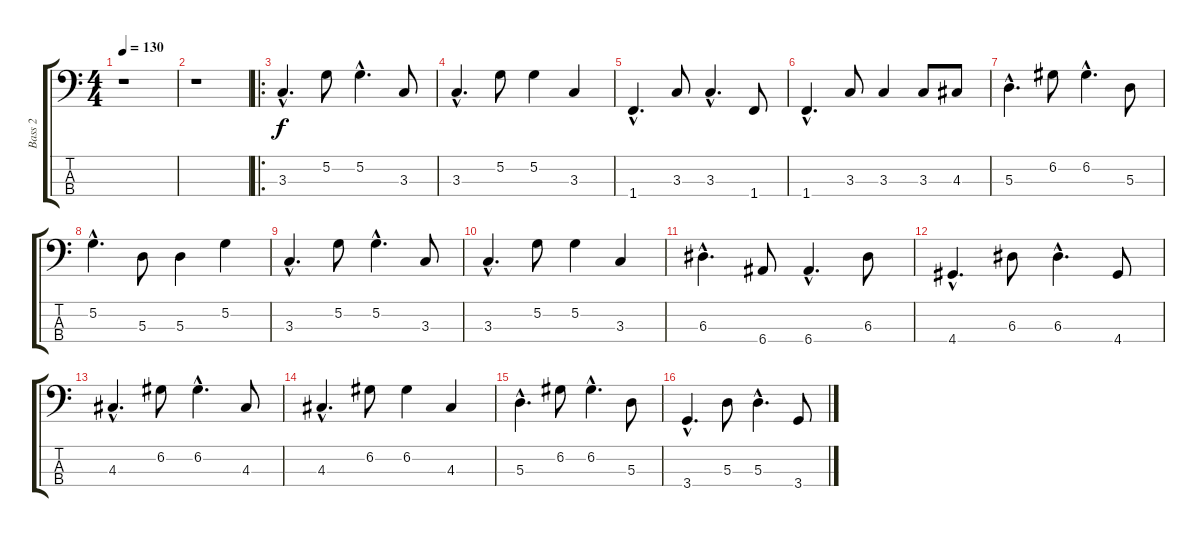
\track ("Bass 2" "Bass 2") {instrument electricbassfinger}
\staff {score tabs}
\tuning (G2 D2 A1 E1) {hide}
\ts (4 4)
\tempo 130
\clef f4
\ks c
r.1{dy f instrument electricbassfinger} |
r.1 |
\ro
3.3{hac}.4{d} 5.2.8 5.2{hac}.4{d} 3.3.8 |
3.3{hac}.4{d} 5.2.8 5.2.4 3.3.4 |
1.4{hac}.4{d} 3.3.8 3.3{hac}.4{d} 1.4.8 |
1.4{hac}.4{d} 3.3.8 3.3.4 3.3.8 4.3.8 |
5.3{hac}.4{d} 6.2.8 6.2{hac}.4{d} 5.3.8 |
5.2{hac}.4{d} 5.3.8 5.3.4 5.2.4 |
3.3{hac}.4{d} 5.2.8 5.2{hac}.4{d} 3.3.8 |
3.3{hac}.4{d} 5.2.8 5.2.4 3.3.4 |
6.3{hac}.4{d} 6.4.8 6.4{hac}.4{d} 6.3.8 |
4.4{hac}.4{d} 6.3.8 6.3{hac}.4{d} 4.4.8 |
4.3{hac}.4{d} 6.2.8 6.2{hac}.4{d} 4.3.8 |
4.3{hac}.4{d} 6.2.8 6.2.4 4.3.4 |
5.3{hac}.4{d} 6.2.8 6.2{hac}.4{d} 5.3.8 |
3.4{hac}.4{d} 5.3.8 5.3{hac}.4{d} 3.4.8
